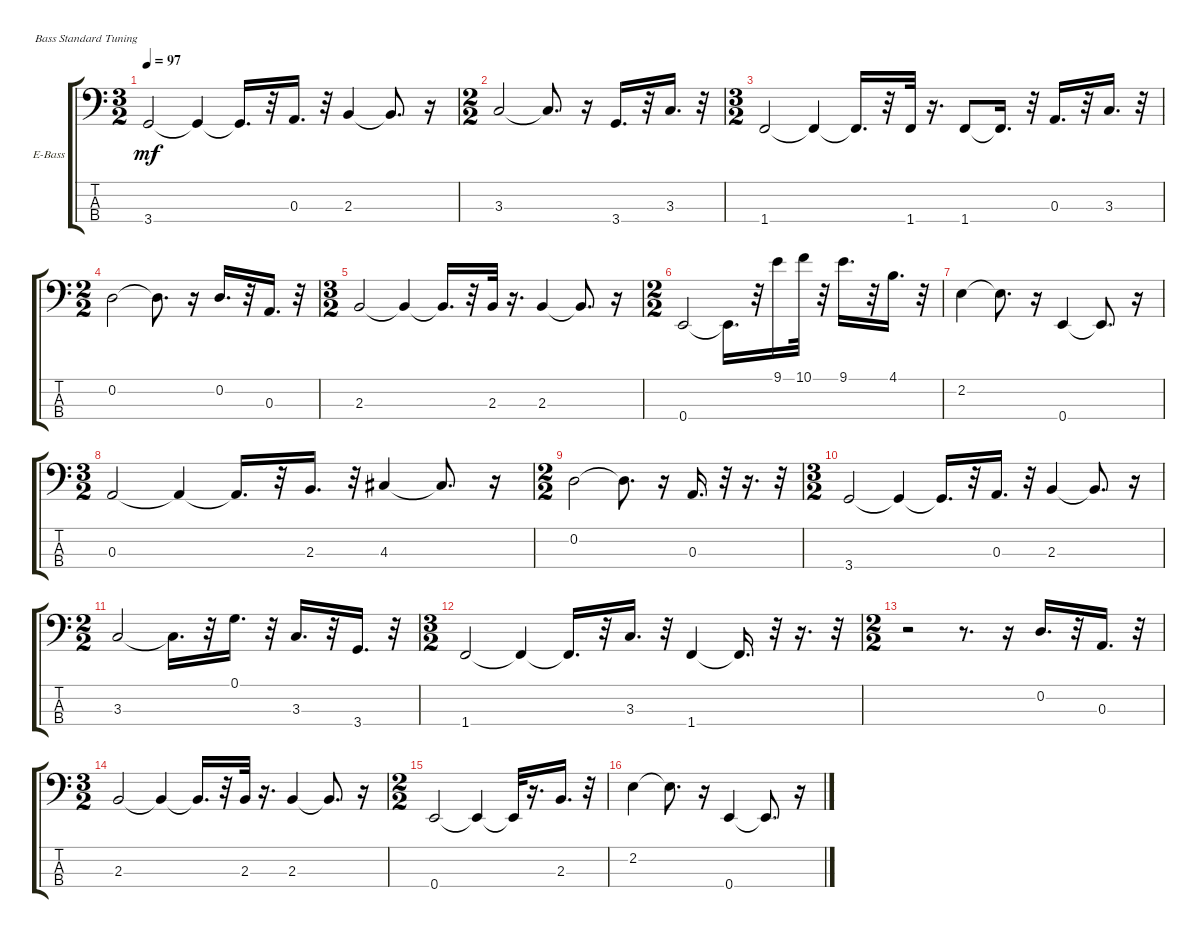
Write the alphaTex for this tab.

\bracketExtendMode groupsimilarinstruments
\firstSystemTrackNameOrientation horizontal
\otherSystemsTrackNameOrientation horizontal
\track ("Bajo" "E-Bass") {instrument electricbassfinger}
\staff {score tabs}
\tuning (G2 D2 A1 E1)
\ts (3 2)
\tempo 97
\clef f4
\ks c
3.4.2{dy mf} 3.4{t}.4 3.4{t}.16{d} r.32 0.3.16{d} r.32 2.3.4 2.3{t}.8{d} r.16 |
\ts (2 2)
3.3.2 3.3{t}.8{d} r.16 3.4.16{d} r.32 3.3.16{d} r.32 |
\ts (3 2)
1.4.2 1.4{t}.4 1.4{t}.16{d} r.32 1.4.32 r.16{d} 1.4.8 1.4{t}.16{d} r.32 0.3.16{d} r.32 3.3.16{d} r.32 |
\ts (2 2)
0.2.2 0.2{t}.8{d} r.16 0.2.16{d} r.32 0.3.16{d} r.32 |
\ts (3 2)
2.3.2 2.3{t}.4 2.3{t}.16{d} r.32 2.3.32 r.16{d} 2.3.4 2.3{t}.8{d} r.16 |
\ts (2 2)
0.4.2 0.4{t}.16{d} r.32 9.1.16 10.1.32 r.32 9.1.16{d} r.32 4.1.16{d} r.32 |
2.2.4 2.2{t}.8{d} r.16 0.4.4 0.4{t}.8{d} r.16 |
\ts (3 2)
0.3.2 0.3{t}.4 0.3{t}.16{d} r.32 2.3.16{d} r.32 4.3.4 4.3{t}.8{d} r.16 |
\ts (2 2)
0.2.2 0.2{t}.8{d} r.16 0.3.16{d} r.32 r.16{d} r.32 |
\ts (3 2)
3.4.2 3.4{t}.4 3.4{t}.16{d} r.32 0.3.16{d} r.32 2.3.4 2.3{t}.8{d} r.16 |
\ts (2 2)
3.3.2 3.3{t}.16{d} r.32 0.1.16{d} r.32 3.3.16{d} r.32 3.4.16{d} r.32 |
\ts (3 2)
1.4.2 1.4{t}.4 1.4{t}.16{d} r.32 3.3.16{d} r.32 1.4.4 1.4{t}.16{d} r.32 r.16{d} r.32 |
\ts (2 2)
r.2 r.8{d} r.16 0.2.16{d} r.32 0.3.16{d} r.32 |
\ts (3 2)
2.3.2 2.3{t}.4 2.3{t}.16{d} r.32 2.3.32 r.16{d} 2.3.4 2.3{t}.8{d} r.16 |
\ts (2 2)
0.4.2 0.4{t}.4 0.4{t}.32 r.16{d} 2.3.16{d} r.32 |
2.2.4 2.2{t}.8{d} r.16 0.4.4 0.4{t}.8{d} r.16
